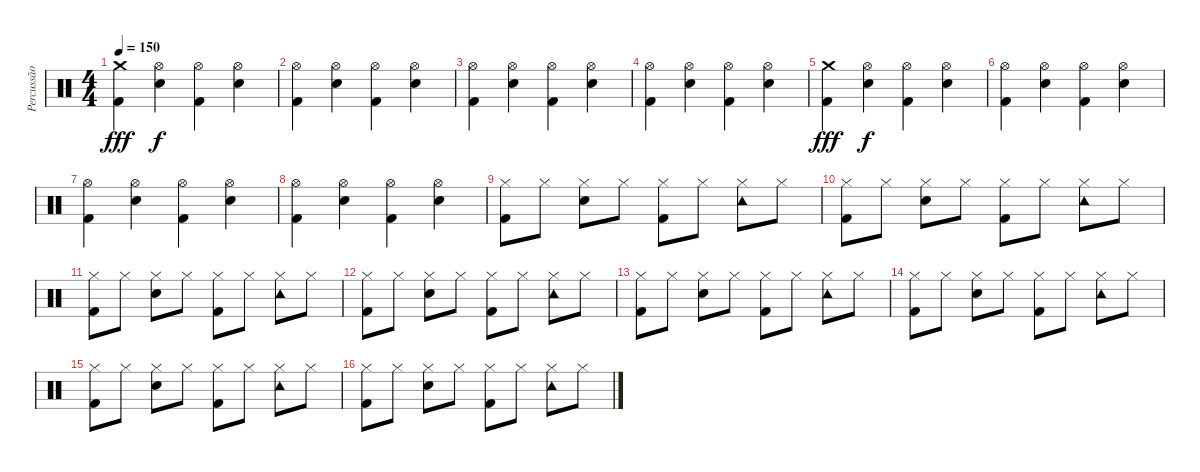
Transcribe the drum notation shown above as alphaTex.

\track ("Percussão" "Percussão") {instrument percussion}
\staff {score}
\articulation defaults
\ts (4 4)
\tempo 150
\clef neutral
\ks c
("Crash medium (hit)" "Kick (hit) 2").4{dy fff} ("Hi-Hat (open)" "Electric Snare (hit)").4{dy f} ("Hi-Hat (open)" "Kick (hit) 2").4 ("Hi-Hat (open)" "Electric Snare (hit)").4 |
("Hi-Hat (open)" "Kick (hit) 2").4 ("Hi-Hat (open)" "Electric Snare (hit)").4 ("Hi-Hat (open)" "Kick (hit) 2").4 ("Hi-Hat (open)" "Electric Snare (hit)").4 |
("Hi-Hat (open)" "Kick (hit) 2").4 ("Hi-Hat (open)" "Electric Snare (hit)").4 ("Hi-Hat (open)" "Kick (hit) 2").4 ("Hi-Hat (open)" "Electric Snare (hit)").4 |
("Hi-Hat (open)" "Kick (hit) 2").4 ("Hi-Hat (open)" "Electric Snare (hit)").4 ("Hi-Hat (open)" "Kick (hit) 2").4 ("Hi-Hat (open)" "Electric Snare (hit)").4 |
("Crash medium (hit)" "Kick (hit) 2").4{dy fff} ("Hi-Hat (open)" "Electric Snare (hit)").4{dy f} ("Hi-Hat (open)" "Kick (hit) 2").4 ("Hi-Hat (open)" "Electric Snare (hit)").4 |
("Hi-Hat (open)" "Kick (hit) 2").4 ("Hi-Hat (open)" "Electric Snare (hit)").4 ("Hi-Hat (open)" "Kick (hit) 2").4 ("Hi-Hat (open)" "Electric Snare (hit)").4 |
("Hi-Hat (open)" "Kick (hit) 2").4 ("Hi-Hat (open)" "Electric Snare (hit)").4 ("Hi-Hat (open)" "Kick (hit) 2").4 ("Hi-Hat (open)" "Electric Snare (hit)").4 |
("Hi-Hat (open)" "Kick (hit) 2").4 ("Hi-Hat (open)" "Electric Snare (hit)").4 ("Hi-Hat (open)" "Kick (hit) 2").4 ("Hi-Hat (open)" "Electric Snare (hit)").4 |
("Hi-Hat (closed)" "Kick (hit) 2").8 "Hi-Hat (closed)".8 ("Hi-Hat (closed)" "Electric Snare (hit)").8 "Hi-Hat (closed)".8 ("Hi-Hat (closed)" "Kick (hit) 2").8 "Hi-Hat (closed)".8 ("Hi-Hat (closed)" "Tambourine (hit)").8 "Hi-Hat (closed)".8 |
("Hi-Hat (closed)" "Kick (hit) 2").8 "Hi-Hat (closed)".8 ("Hi-Hat (closed)" "Electric Snare (hit)").8 "Hi-Hat (closed)".8 ("Hi-Hat (closed)" "Kick (hit) 2").8 "Hi-Hat (closed)".8 ("Hi-Hat (closed)" "Tambourine (hit)").8 "Hi-Hat (closed)".8 |
("Hi-Hat (closed)" "Kick (hit) 2").8 "Hi-Hat (closed)".8 ("Hi-Hat (closed)" "Electric Snare (hit)").8 "Hi-Hat (closed)".8 ("Hi-Hat (closed)" "Kick (hit) 2").8 "Hi-Hat (closed)".8 ("Hi-Hat (closed)" "Tambourine (hit)").8 "Hi-Hat (closed)".8 |
("Hi-Hat (closed)" "Kick (hit) 2").8 "Hi-Hat (closed)".8 ("Hi-Hat (closed)" "Electric Snare (hit)").8 "Hi-Hat (closed)".8 ("Hi-Hat (closed)" "Kick (hit) 2").8 "Hi-Hat (closed)".8 ("Hi-Hat (closed)" "Tambourine (hit)").8 "Hi-Hat (closed)".8 |
("Hi-Hat (closed)" "Kick (hit) 2").8 "Hi-Hat (closed)".8 ("Hi-Hat (closed)" "Electric Snare (hit)").8 "Hi-Hat (closed)".8 ("Hi-Hat (closed)" "Kick (hit) 2").8 "Hi-Hat (closed)".8 ("Hi-Hat (closed)" "Tambourine (hit)").8 "Hi-Hat (closed)".8 |
("Hi-Hat (closed)" "Kick (hit) 2").8 "Hi-Hat (closed)".8 ("Hi-Hat (closed)" "Electric Snare (hit)").8 "Hi-Hat (closed)".8 ("Hi-Hat (closed)" "Kick (hit) 2").8 "Hi-Hat (closed)".8 ("Hi-Hat (closed)" "Tambourine (hit)").8 "Hi-Hat (closed)".8 |
("Hi-Hat (closed)" "Kick (hit) 2").8 "Hi-Hat (closed)".8 ("Hi-Hat (closed)" "Electric Snare (hit)").8 "Hi-Hat (closed)".8 ("Hi-Hat (closed)" "Kick (hit) 2").8 "Hi-Hat (closed)".8 ("Hi-Hat (closed)" "Tambourine (hit)").8 "Hi-Hat (closed)".8 |
("Hi-Hat (closed)" "Kick (hit) 2").8 "Hi-Hat (closed)".8 ("Hi-Hat (closed)" "Electric Snare (hit)").8 "Hi-Hat (closed)".8 ("Hi-Hat (closed)" "Kick (hit) 2").8 "Hi-Hat (closed)".8 ("Hi-Hat (closed)" "Tambourine (hit)").8 "Hi-Hat (closed)".8
